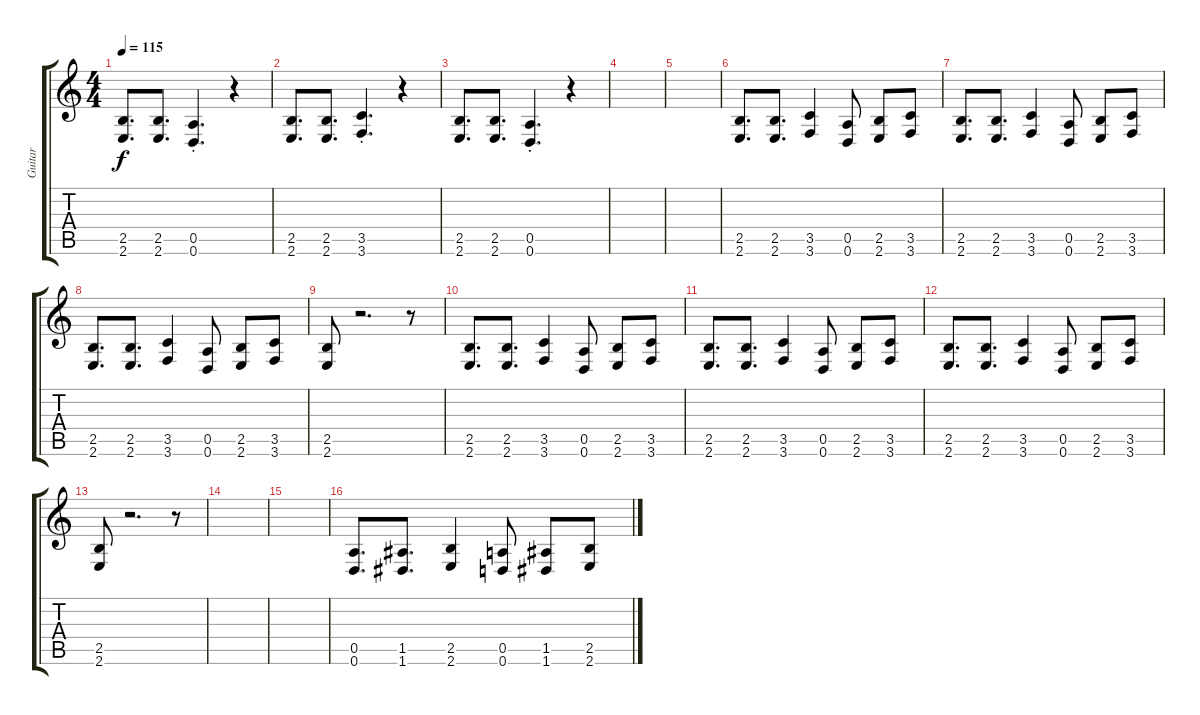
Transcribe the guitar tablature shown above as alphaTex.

\track ("Guitar" "Guitar") {instrument distortionguitar}
\staff {score tabs}
\tuning (E4 B3 G3 D3 A2 D2) {hide}
\ts (4 4)
\tempo 115
\clef g2
\ks c
(2.5 2.6).8{d dy f} (2.5 2.6).8{d} (0.5{st} 0.6{st}).4{d} r.4 |
(2.5 2.6).8{d} (2.5 2.6).8{d} (3.5{st} 3.6{st}).4{d} r.4 |
(2.5 2.6).8{d} (2.5 2.6).8{d} (0.5{st} 0.6{st}).4{d} r.4 |
|
|
(2.5 2.6).8{d} (2.5 2.6).8{d} (3.5 3.6).4 (0.5 0.6).8 (2.5 2.6).8 (3.5 3.6).8 |
(2.5 2.6).8{d} (2.5 2.6).8{d} (3.5 3.6).4 (0.5 0.6).8 (2.5 2.6).8 (3.5 3.6).8 |
(2.5 2.6).8{d} (2.5 2.6).8{d} (3.5 3.6).4 (0.5 0.6).8 (2.5 2.6).8 (3.5 3.6).8 |
(2.5 2.6).8 r.2{d} r.8 |
(2.5 2.6).8{d} (2.5 2.6).8{d} (3.5 3.6).4 (0.5 0.6).8 (2.5 2.6).8 (3.5 3.6).8 |
(2.5 2.6).8{d} (2.5 2.6).8{d} (3.5 3.6).4 (0.5 0.6).8 (2.5 2.6).8 (3.5 3.6).8 |
(2.5 2.6).8{d} (2.5 2.6).8{d} (3.5 3.6).4 (0.5 0.6).8 (2.5 2.6).8 (3.5 3.6).8 |
(2.5 2.6).8 r.2{d} r.8 |
|
|
(0.5 0.6).8{d} (1.5 1.6).8{d} (2.5 2.6).4 (0.5 0.6).8 (1.5 1.6).8 (2.5 2.6).8
